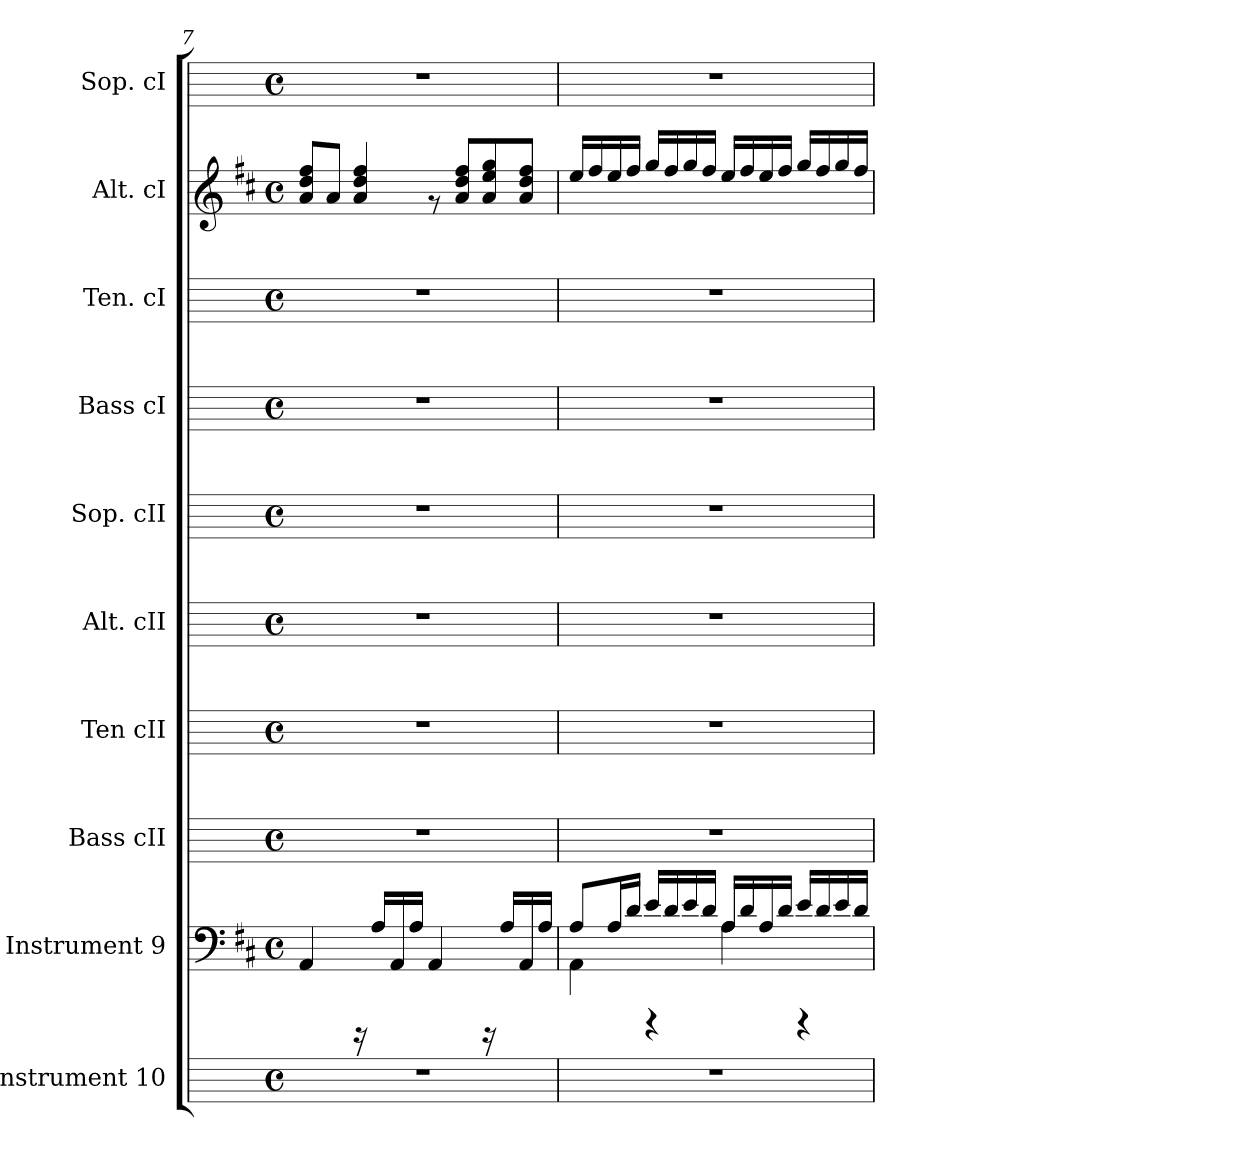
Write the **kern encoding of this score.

**kern	**kern	**kern	**kern	**kern	**kern	**kern	**kern	**kern	**text	**kern
*part10	*part9	*part8	*part7	*part6	*part5	*part4	*part3	*part2	*part2	*part1
*staff10	*staff9	*staff8	*staff7	*staff6	*staff5	*staff4	*staff3	*staff2	*staff2	*staff1
*I"Instrument 10	*I"Instrument 9	*I"Bass cII	*I"Ten cII	*I"Alt. cII	*I"Sop. cII	*I"Bass cI	*I"Ten. cI	*I"Alt. cI	*	*I"Sop. cI
*	*	*I'Bass cII	*I'Ten cII	*I'Alt. cII	*I'Sop. cII	*I'Bass cI	*I'Ten. cI	*I'Alt. cI	*	*I'Sop. cI
*	*clefF4	*	*	*	*	*	*	*clefG2	*	*
*k[]	*k[f#c#]	*k[]	*k[]	*k[]	*k[]	*k[]	*k[]	*k[f#c#]	*	*k[]
*C:	*D:	*C:	*C:	*C:	*C:	*C:	*C:	*D:	*	*C:
*M4/4	*M4/4	*M4/4	*M4/4	*M4/4	*M4/4	*M4/4	*M4/4	*M4/4	*	*M4/4
*met(c)	*met(c)	*met(c)	*met(c)	*met(c)	*met(c)	*met(c)	*met(c)	*met(c)	*	*met(c)
=7	=7	=7	=7	=7	=7	=7	=7	=7	=7	=7
!	!	!	!	!	!	!	!	!	!LO:LY:b:cj	!
1r	4AA/	1r	1r	1r	1r	1r	1r	8ff#/ 8dd/ 8a/L	.	1r
!	!	!	!	!	!	!	!	!	!LO:LY:b:cj	!
.	.	.	.	.	.	.	.	8a/J	.	.
!	!	!	!	!	!	!	!	!	!LO:LY:b:cj	!
.	16rBBBB	.	.	.	.	.	.	4ff#/ 4dd/ 4a/	.	.
.	16A/L	.	.	.	.	.	.	.	.	.
.	16AA/	.	.	.	.	.	.	.	.	.
.	16A/J	.	.	.	.	.	.	.	.	.
.	4AA/	.	.	.	.	.	.	8rf	.	.
!	!	!	!	!	!	!	!	!	!LO:LY:b:cj	!
.	.	.	.	.	.	.	.	8ff#/ 8dd/ 8a/L	.	.
!	!	!	!	!	!	!	!	!	!LO:LY:b:cj	!
.	16rBBBB	.	.	.	.	.	.	8gg/ 8ee/ 8a/	.	.
.	16A/L	.	.	.	.	.	.	.	.	.
!	!	!	!	!	!	!	!	!	!LO:LY:b:cj	!
.	16AA/	.	.	.	.	.	.	8ff#/ 8dd/ 8a/J	.	.
.	16A/J	.	.	.	.	.	.	.	.	.
=8	=8	=8	=8	=8	=8	=8	=8	=8	=8	=8
*	*^	*	*	*	*	*	*	*	*	*
!	!	!	!	!	!	!	!	!	!	!LO:LY:b:cj	!
1r	8A/L	4AA\	1r	1r	1r	1r	1r	1r	16ee/L	.	1r
!	!	!	!	!	!	!	!	!	!	!LO:LY:b:cj	!
.	.	.	.	.	.	.	.	.	16ff#/	.	.
!	!	!	!	!	!	!	!	!	!	!LO:LY:b:cj	!
.	16A/	.	.	.	.	.	.	.	16ee/	.	.
!	!	!	!	!	!	!	!	!	!	!LO:LY:b:cj	!
.	16d/J	.	.	.	.	.	.	.	16ff#/J	.	.
!	!	!	!	!	!	!	!	!	!	!LO:LY:b:cj	!
.	16e/L	4rCCC	.	.	.	.	.	.	16gg/L	.	.
!	!	!	!	!	!	!	!	!	!	!LO:LY:b:cj	!
.	16d/	.	.	.	.	.	.	.	16ff#/	.	.
!	!	!	!	!	!	!	!	!	!	!LO:LY:b:cj	!
.	16e/	.	.	.	.	.	.	.	16gg/	.	.
!	!	!	!	!	!	!	!	!	!	!LO:LY:b:cj	!
.	16d/J	.	.	.	.	.	.	.	16ff#/J	.	.
!	!	!	!	!	!	!	!	!	!	!LO:LY:b:cj	!
.	16A/L	4A\	.	.	.	.	.	.	16ee/L	.	.
!	!	!	!	!	!	!	!	!	!	!LO:LY:b:cj	!
.	16d/	.	.	.	.	.	.	.	16ff#/	.	.
!	!	!	!	!	!	!	!	!	!	!LO:LY:b:cj	!
.	16A/	.	.	.	.	.	.	.	16ee/	.	.
!	!	!	!	!	!	!	!	!	!	!LO:LY:b:cj	!
.	16d/J	.	.	.	.	.	.	.	16ff#/J	.	.
!	!	!	!	!	!	!	!	!	!	!LO:LY:b:cj	!
.	16e/L	4rCCC	.	.	.	.	.	.	16gg/L	.	.
!	!	!	!	!	!	!	!	!	!	!LO:LY:b:cj	!
.	16d/	.	.	.	.	.	.	.	16ff#/	.	.
!	!	!	!	!	!	!	!	!	!	!LO:LY:b:cj	!
.	16e/	.	.	.	.	.	.	.	16gg/	.	.
!	!	!	!	!	!	!	!	!	!	!LO:LY:b:cj	!
.	16d/J	.	.	.	.	.	.	.	16ff#/J	.	.
*	*v	*v	*	*	*	*	*	*	*	*	*
=	=	=	=	=	=	=	=	=	=	=
*-	*-	*-	*-	*-	*-	*-	*-	*-	*-	*-
